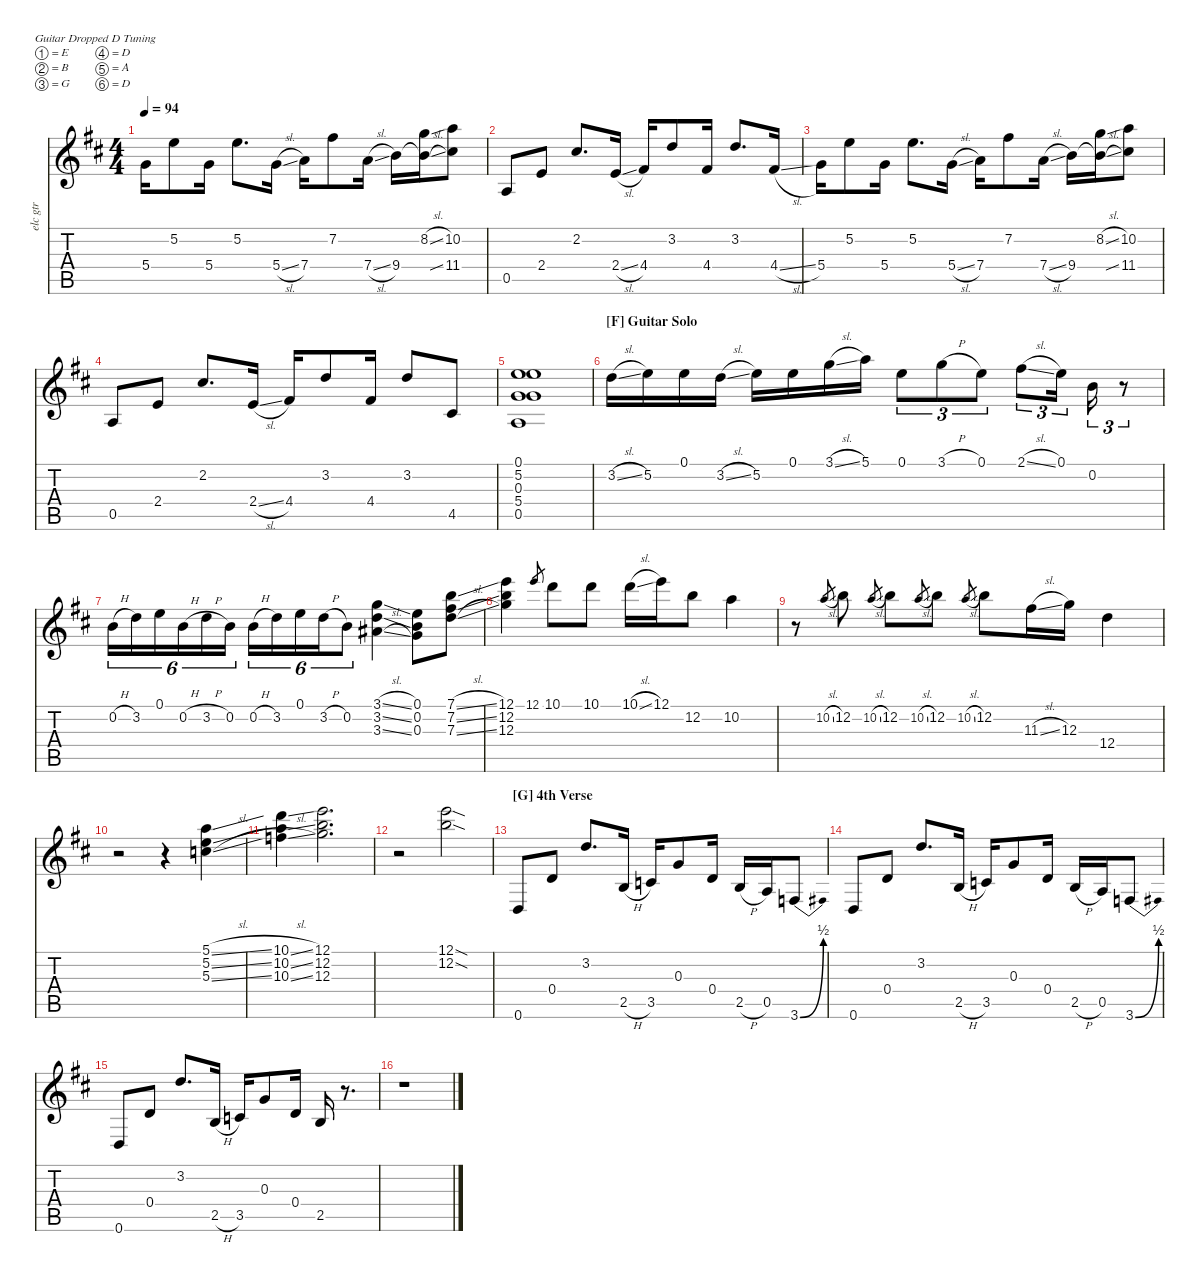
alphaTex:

\defaultSystemsLayout 4
\hideDynamics
\bracketExtendMode nobrackets
\otherSystemsTrackNameOrientation horizontal
\track ("elc gtr" "elc gtr") {instrument electricguitarclean}
\staff {score tabs}
\tuning (E4 B3 G3 D3 A2 D2)
\ts (4 4)
\tempo 94
\clef g2
\ks d
5.4{acc forcenatural}.16{dy mf} 5.2{acc forcenatural}.8 5.4{acc forcenatural}.16 5.2{acc forcenatural}.8{d} 5.4{sl acc forcenatural}.16 7.4{acc forcenatural}.16 7.2{acc #}.8 7.4{sl acc forcenatural}.16 9.4{acc forcenatural}.16 (8.2{sl acc forcenatural} 9.4{sl t acc forcenatural}).16 (10.2{acc forcenatural} 11.4{acc #}).8 |
0.5{acc forcenatural}.8 2.4{acc forcenatural}.8 2.2{acc #}.8{d} 2.4{sl acc forcenatural}.16 4.4{acc #}.16 3.2{acc forcenatural}.8 4.4{acc #}.16 3.2{acc forcenatural}.8{d} 4.4{sl acc #}.16 |
5.4{acc forcenatural}.16 5.2{acc forcenatural}.8 5.4{acc forcenatural}.16 5.2{acc forcenatural}.8{d} 5.4{sl acc forcenatural}.16 7.4{acc forcenatural}.16 7.2{acc #}.8 7.4{sl acc forcenatural}.16 9.4{acc forcenatural}.16 (8.2{sl acc forcenatural} 9.4{sl t acc forcenatural}).16 (10.2{acc forcenatural} 11.4{acc #}).8 |
0.5{acc forcenatural}.8 2.4{acc forcenatural}.8 2.2{acc #}.8{d} 2.4{sl acc forcenatural}.16 4.4{acc #}.16 3.2{acc forcenatural}.8 4.4{acc #}.16 3.2{acc forcenatural}.8 4.5{acc #}.8 |
(0.1{acc forcenatural} 5.2{acc forcenatural} 5.4{acc forcenatural} 0.3{acc forcenatural} 0.5{acc forcenatural}).1 |
\section ("F" "Guitar Solo")
3.2{sl acc forcenatural}.16 5.2{acc forcenatural}.16 0.1{acc forcenatural}.16 3.2{sl acc forcenatural}.16 5.2{acc forcenatural}.16 0.1{acc forcenatural}.16 3.1{sl acc forcenatural}.16 5.1{acc forcenatural}.16 0.1{acc forcenatural}.8{tu (3 2)} 3.1{h acc forcenatural}.8{tu (3 2)} 0.1{acc forcenatural}.8{tu (3 2)} 2.1{sl acc #}.8{tu (3 2)} 0.1{acc forcenatural}.16{tu (3 2)} 0.2{acc forcenatural}.16{tu (3 2)} r.8{tu (3 2)} |
0.2{h acc forcenatural}.16{tu (6 4)} 3.2{acc forcenatural}.16{tu (6 4)} 0.1{acc forcenatural}.16{tu (6 4)} 0.2{h acc forcenatural}.16{tu (6 4)} 3.2{h acc forcenatural}.16{tu (6 4)} 0.2{acc forcenatural}.16{tu (6 4)} 0.2{h acc forcenatural}.16{tu (6 4)} 3.2{acc forcenatural}.16{tu (6 4)} 0.1{acc forcenatural}.16{tu (6 4)} 3.2{h acc forcenatural}.16{tu (6 4)} 0.2{acc forcenatural}.8{tu (6 4)} (3.1{sl acc forcenatural} 3.2{sl acc forcenatural} 3.3{sl acc #}).4 (0.1{acc forcenatural} 0.2{acc forcenatural} 0.3{acc forcenatural}).8 (7.1{sl acc forcenatural} 7.2{sl acc #} 7.3{sl acc forcenatural}).8 |
(12.1{acc forcenatural} 12.2{acc forcenatural} 12.3{acc forcenatural}).4 12.1{acc forcenatural}.8{gr} 10.1{acc forcenatural}.8 10.1{acc forcenatural}.8 10.1{sl acc forcenatural}.16 12.1{acc forcenatural}.16 12.2{acc forcenatural}.8 10.2{acc forcenatural}.4 |
r.8 10.2{sl acc forcenatural}.8{gr} 12.2{acc forcenatural}.8 10.2{sl acc forcenatural}.8{gr} 12.2{acc forcenatural}.8 10.2{sl acc forcenatural}.8{gr} 12.2{acc forcenatural}.8 10.2{sl acc forcenatural}.8{gr} 12.2{acc forcenatural}.8 11.3{sl acc #}.16 12.3{acc forcenatural}.16 12.4{acc forcenatural}.4 |
r.2 r.4 (5.1{sl acc forcenatural} 5.2{sl acc forcenatural} 5.3{sl acc forcenatural}).4 |
(10.1{sl acc forcenatural} 10.2{sl acc forcenatural} 10.3{sl acc forcenatural}).4 (12.1{acc forcenatural} 12.2{acc forcenatural} 12.3{acc forcenatural}).2{d} |
r.2 (12.1{sod acc forcenatural} 12.2{sod acc forcenatural}).2 |
\section ("G" "4th Verse")
0.6{acc forcenatural}.8 0.4{acc forcenatural}.8 3.2{acc forcenatural}.8{d} 2.5{h acc forcenatural}.16 3.5{acc forcenatural}.16 0.3{acc forcenatural}.8 0.4{acc forcenatural}.16 2.5{h acc forcenatural}.16 0.5{acc forcenatural}.16 3.6{be (bend 0 0 60 2) acc forcenatural}.8 |
0.6{acc forcenatural}.8 0.4{acc forcenatural}.8 3.2{acc forcenatural}.8{d} 2.5{h acc forcenatural}.16 3.5{acc forcenatural}.16 0.3{acc forcenatural}.8 0.4{acc forcenatural}.16 2.5{h acc forcenatural}.16 0.5{acc forcenatural}.16 3.6{be (bend 0 0 60 2) acc forcenatural}.8 |
0.6{acc forcenatural}.8 0.4{acc forcenatural}.8 3.2{acc forcenatural}.8{d} 2.5{h acc forcenatural}.16 3.5{acc forcenatural}.16 0.3{acc forcenatural}.8 0.4{acc forcenatural}.16 2.5{acc forcenatural}.16 r.8{d} |
r.1
